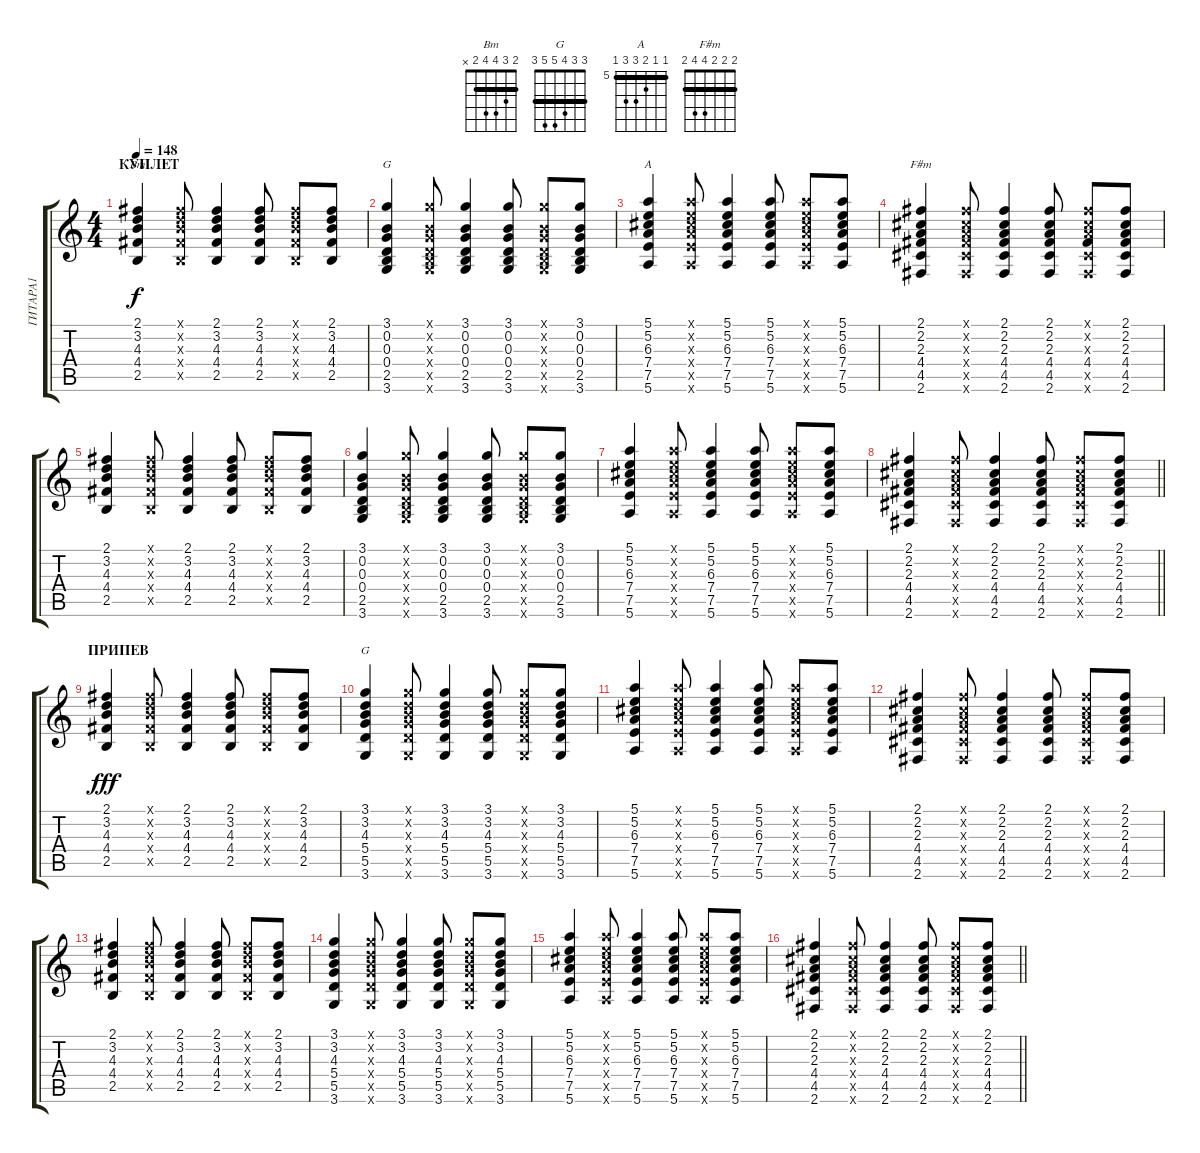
\track ("ГИТАРА1" "ГИТАРА1") {instrument electricguitarclean}
\staff {score tabs}
\tuning (E4 B3 G3 D3 A2 E2) {hide}
\chord ("Bm" 2 3 4 4 2 x) {barre 2}
\chord ("G" 3 0 0 0 2 3)
\chord ("A" 5 5 6 7 7 5) {firstfret 5 barre 5}
\chord ("F#m" 2 2 2 4 4 2) {barre 2}
\chord ("G" 3 3 4 5 5 3) {barre 3}
\ts (4 4)
\section ("" "КУПЛЕТ")
\tempo 148
\clef g2
\ks c
(2.1 3.2 4.3 4.4 2.5).4{ch "Bm" dy f} (2.1{x} 3.2{x} 4.3{x} 4.4{x} 2.5{x}).8 (2.1 3.2 4.3 4.4 2.5).4 (2.1 3.2 4.3 4.4 2.5).8 (2.1{x} 3.2{x} 4.3{x} 4.4{x} 2.5{x}).8 (2.1 3.2 4.3 4.4 2.5).8 |
(3.1 0.2 0.3 0.4 2.5 3.6).4{ch "G"} (3.1{x} 0.2{x} 0.3{x} 0.4{x} 2.5{x} 3.6{x}).8 (3.1 0.2 0.3 0.4 2.5 3.6).4 (3.1 0.2 0.3 0.4 2.5 3.6).8 (3.1{x} 0.2{x} 0.3{x} 0.4{x} 2.5{x} 3.6{x}).8 (3.1 0.2 0.3 0.4 2.5 3.6).8 |
(5.1 5.2 6.3 7.4 7.5 5.6).4{ch "A"} (5.1{x} 5.2{x} 6.3{x} 7.4{x} 7.5{x} 5.6{x}).8 (5.1 5.2 6.3 7.4 7.5 5.6).4 (5.1 5.2 6.3 7.4 7.5 5.6).8 (5.1{x} 5.2{x} 6.3{x} 7.4{x} 7.5{x} 5.6{x}).8 (5.1 5.2 6.3 7.4 7.5 5.6).8 |
(2.1 2.2 2.3 4.4 4.5 2.6).4{ch "F#m"} (2.1{x} 2.2{x} 2.3{x} 4.4{x} 4.5{x} 2.6{x}).8 (2.1 2.2 2.3 4.4 4.5 2.6).4 (2.1 2.2 2.3 4.4 4.5 2.6).8 (2.1{x} 2.2{x} 2.3{x} 4.4 4.5{x} 2.6{x}).8 (2.1 2.2 2.3 4.4 4.5 2.6).8 |
(2.1 3.2 4.3 4.4 2.5).4 (2.1{x} 3.2{x} 4.3{x} 4.4{x} 2.5{x}).8 (2.1 3.2 4.3 4.4 2.5).4 (2.1 3.2 4.3 4.4 2.5).8 (2.1{x} 3.2{x} 4.3{x} 4.4{x} 2.5{x}).8 (2.1 3.2 4.3 4.4 2.5).8 |
(3.1 0.2 0.3 0.4 2.5 3.6).4 (3.1{x} 0.2{x} 0.3{x} 0.4{x} 2.5{x} 3.6{x}).8 (3.1 0.2 0.3 0.4 2.5 3.6).4 (3.1 0.2 0.3 0.4 2.5 3.6).8 (3.1{x} 0.2{x} 0.3{x} 0.4{x} 2.5{x} 3.6{x}).8 (3.1 0.2 0.3 0.4 2.5 3.6).8 |
(5.1 5.2 6.3 7.4 7.5 5.6).4 (5.1{x} 5.2{x} 6.3{x} 7.4{x} 7.5{x} 5.6{x}).8 (5.1 5.2 6.3 7.4 7.5 5.6).4 (5.1 5.2 6.3 7.4 7.5 5.6).8 (5.1{x} 5.2{x} 6.3{x} 7.4{x} 7.5{x} 5.6{x}).8 (5.1 5.2 6.3 7.4 7.5 5.6).8 |
\barLineRight lightlight
(2.1 2.2 2.3 4.4 4.5 2.6).4 (2.1{x} 2.2{x} 2.3{x} 4.4{x} 4.5{x} 2.6{x}).8 (2.1 2.2 2.3 4.4 4.5 2.6).4 (2.1 2.2 2.3 4.4 4.5 2.6).8 (2.1{x} 2.2{x} 2.3{x} 4.4{x} 4.5{x} 2.6{x}).8 (2.1 2.2 2.3 4.4 4.5 2.6).8 |
\section ("" "ПРИПЕВ")
(2.1 3.2 4.3 4.4 2.5).4{dy fff} (2.1{x} 3.2{x} 4.3{x} 4.4{x} 2.5{x}).8 (2.1 3.2 4.3 4.4 2.5).4 (2.1 3.2 4.3 4.4 2.5).8 (2.1{x} 3.2{x} 4.3{x} 4.4{x} 2.5{x}).8 (2.1 3.2 4.3 4.4 2.5).8 |
(3.1 3.2 4.3 5.4 5.5 3.6).4{ch "G"} (3.1{x} 3.2{x} 4.3{x} 5.4{x} 5.5{x} 3.6{x}).8 (3.1 3.2 4.3 5.4 5.5 3.6).4 (3.1 3.2 4.3 5.4 5.5 3.6).8 (3.1{x} 3.2{x} 4.3{x} 5.4{x} 5.5{x} 3.6{x}).8 (3.1 3.2 4.3 5.4 5.5 3.6).8 |
(5.1 5.2 6.3 7.4 7.5 5.6).4 (5.1{x} 5.2{x} 6.3{x} 7.4{x} 7.5{x} 5.6{x}).8 (5.1 5.2 6.3 7.4 7.5 5.6).4 (5.1 5.2 6.3 7.4 7.5 5.6).8 (5.1{x} 5.2{x} 6.3{x} 7.4{x} 7.5{x} 5.6{x}).8 (5.1 5.2 6.3 7.4 7.5 5.6).8 |
(2.1 2.2 2.3 4.4 4.5 2.6).4 (2.1{x} 2.2{x} 2.3{x} 4.4{x} 4.5{x} 2.6{x}).8 (2.1 2.2 2.3 4.4 4.5 2.6).4 (2.1 2.2 2.3 4.4 4.5 2.6).8 (2.1{x} 2.2{x} 2.3{x} 4.4{x} 4.5{x} 2.6{x}).8 (2.1 2.2 2.3 4.4 4.5 2.6).8 |
(2.1 3.2 4.3 4.4 2.5).4 (2.1{x} 3.2{x} 4.3{x} 4.4{x} 2.5{x}).8 (2.1 3.2 4.3 4.4 2.5).4 (2.1 3.2 4.3 4.4 2.5).8 (2.1{x} 3.2{x} 4.3{x} 4.4{x} 2.5{x}).8 (2.1 3.2 4.3 4.4 2.5).8 |
(3.1 3.2 4.3 5.4 5.5 3.6).4 (3.1{x} 3.2{x} 4.3{x} 5.4{x} 5.5{x} 3.6{x}).8 (3.1 3.2 4.3 5.4 5.5 3.6).4 (3.1 3.2 4.3 5.4 5.5 3.6).8 (3.1{x} 3.2{x} 4.3{x} 5.4{x} 5.5{x} 3.6{x}).8 (3.1 3.2 4.3 5.4 5.5 3.6).8 |
(5.1 5.2 6.3 7.4 7.5 5.6).4 (5.1{x} 5.2{x} 6.3{x} 7.4{x} 7.5{x} 5.6{x}).8 (5.1 5.2 6.3 7.4 7.5 5.6).4 (5.1 5.2 6.3 7.4 7.5 5.6).8 (5.1{x} 5.2{x} 6.3{x} 7.4{x} 7.5{x} 5.6{x}).8 (5.1 5.2 6.3 7.4 7.5 5.6).8 |
\barLineRight lightlight
(2.1 2.2 2.3 4.4 4.5 2.6).4 (2.1{x} 2.2{x} 2.3{x} 4.4{x} 4.5{x} 2.6{x}).8 (2.1 2.2 2.3 4.4 4.5 2.6).4 (2.1 2.2 2.3 4.4 4.5 2.6).8 (2.1{x} 2.2{x} 2.3{x} 4.4{x} 4.5{x} 2.6{x}).8 (2.1 2.2 2.3 4.4 4.5 2.6).8
